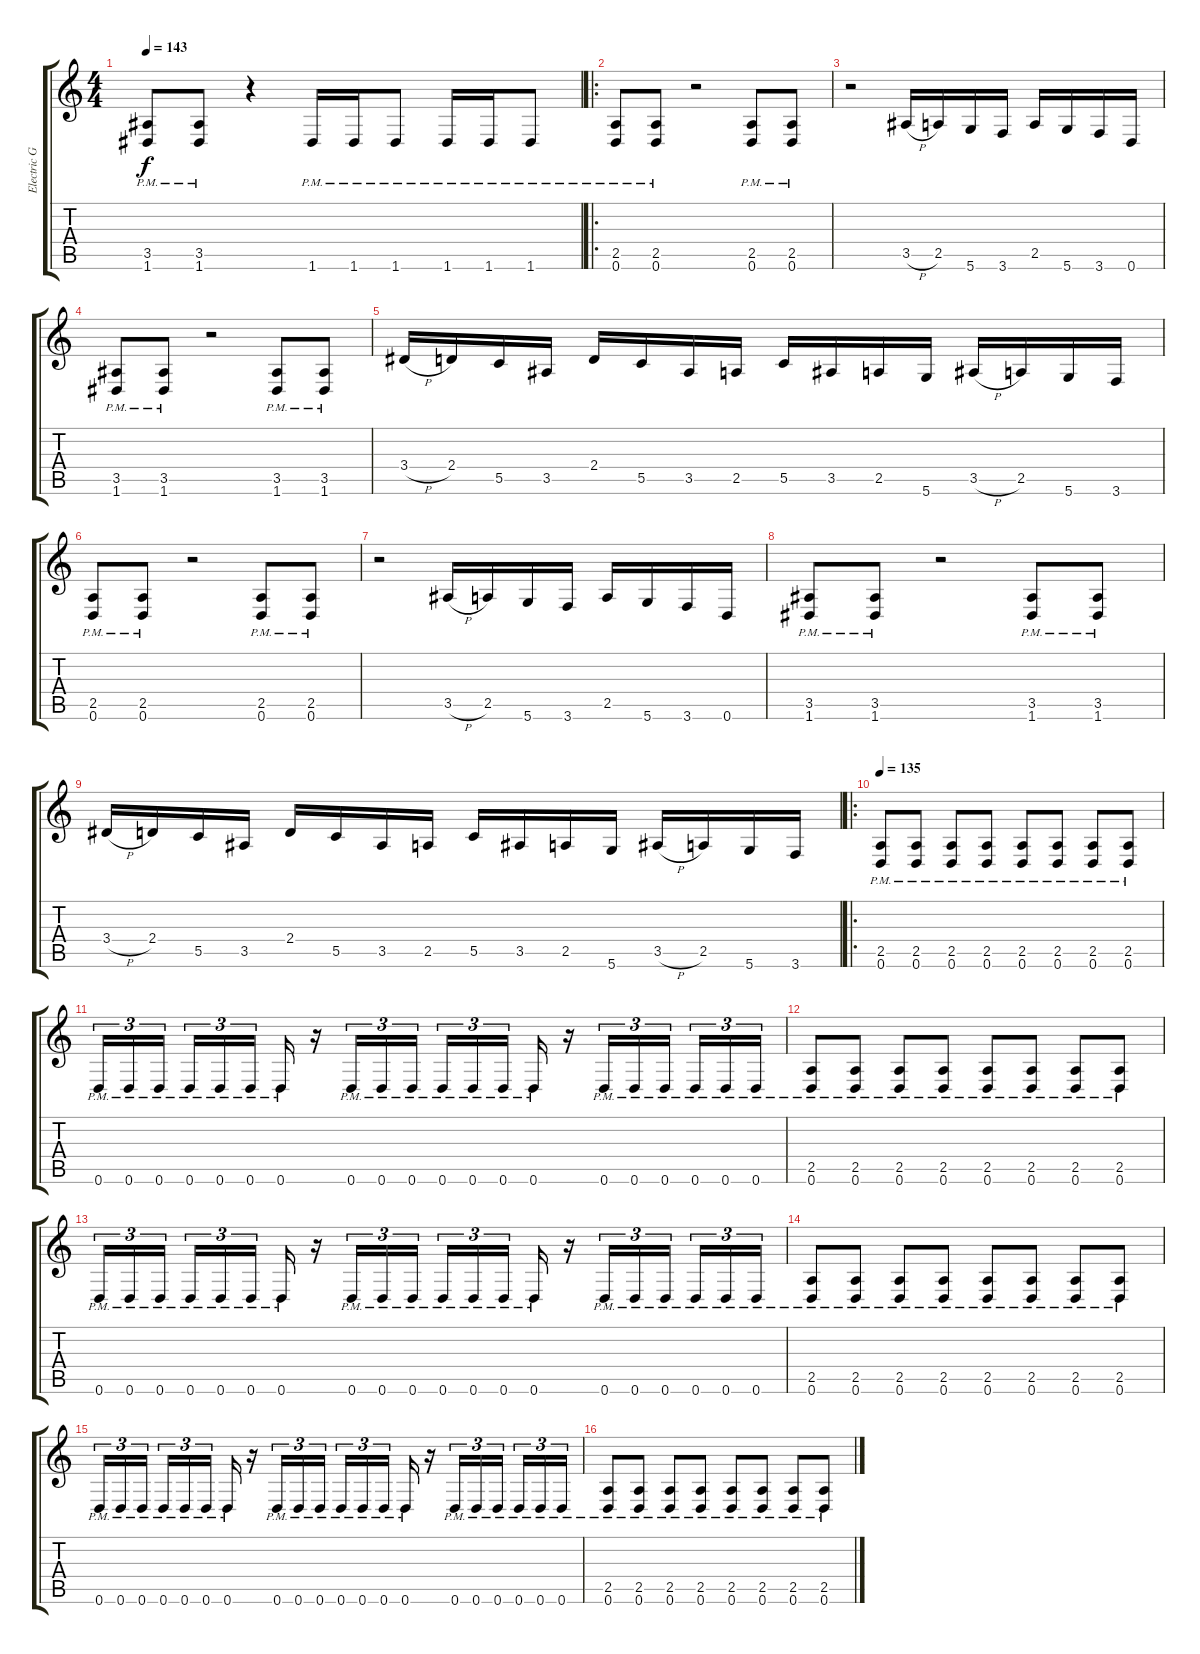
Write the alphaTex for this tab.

\track ("Electric Guitar" "Electric G") {instrument distortionguitar}
\staff {score tabs}
\tuning (D4 A3 F3 C3 G2 D2) {hide}
\ts (4 4)
\tempo 143
\clef g2
\ks c
(3.5{pm} 1.6{pm}).8{dy f} (3.5{pm} 1.6{pm}).8 r.4 1.6{pm}.16 1.6{pm}.16 1.6{pm}.8 1.6{pm}.16 1.6{pm}.16 1.6{pm}.8 |
\ro
(2.5{pm} 0.6{pm}).8 (2.5{pm} 0.6{pm}).8 r.2 (2.5{pm} 0.6{pm}).8 (2.5{pm} 0.6{pm}).8 |
r.2 3.5{h}.16 2.5.16 5.6.16 3.6.16 2.5.16 5.6.16 3.6.16 0.6.16 |
(3.5{pm} 1.6{pm}).8 (3.5{pm} 1.6{pm}).8 r.2 (3.5{pm} 1.6{pm}).8 (3.5{pm} 1.6{pm}).8 |
3.4{h}.16 2.4.16 5.5.16 3.5.16 2.4.16 5.5.16 3.5.16 2.5.16 5.5.16 3.5.16 2.5.16 5.6.16 3.5{h}.16 2.5.16 5.6.16 3.6.16 |
(2.5{pm} 0.6{pm}).8 (2.5{pm} 0.6{pm}).8 r.2 (2.5{pm} 0.6{pm}).8 (2.5{pm} 0.6{pm}).8 |
r.2 3.5{h}.16 2.5.16 5.6.16 3.6.16 2.5.16 5.6.16 3.6.16 0.6.16 |
(3.5{pm} 1.6{pm}).8 (3.5{pm} 1.6{pm}).8 r.2 (3.5{pm} 1.6{pm}).8 (3.5{pm} 1.6{pm}).8 |
3.4{h}.16 2.4.16 5.5.16 3.5.16 2.4.16 5.5.16 3.5.16 2.5.16 5.5.16 3.5.16 2.5.16 5.6.16 3.5{h}.16 2.5.16 5.6.16 3.6.16 |
\ro
\tempo 135
(2.5{pm} 0.6{pm}).8 (2.5{pm} 0.6{pm}).8 (2.5{pm} 0.6{pm}).8 (2.5{pm} 0.6{pm}).8 (2.5{pm} 0.6{pm}).8 (2.5{pm} 0.6{pm}).8 (2.5{pm} 0.6{pm}).8 (2.5{pm} 0.6{pm}).8 |
0.6{pm}.16{tu (3 2)} 0.6{pm}.16{tu (3 2)} 0.6{pm}.16{tu (3 2) beam splitsecondary} 0.6{pm}.16{tu (3 2)} 0.6{pm}.16{tu (3 2)} 0.6{pm}.16{tu (3 2)} 0.6{pm}.16 r.16 0.6{pm}.16{tu (3 2)} 0.6{pm}.16{tu (3 2)} 0.6{pm}.16{tu (3 2)} 0.6{pm}.16{tu (3 2)} 0.6{pm}.16{tu (3 2)} 0.6{pm}.16{tu (3 2) beam splitsecondary} 0.6{pm}.16 r.16 0.6{pm}.16{tu (3 2)} 0.6{pm}.16{tu (3 2)} 0.6{pm}.16{tu (3 2) beam splitsecondary} 0.6{pm}.16{tu (3 2)} 0.6{pm}.16{tu (3 2)} 0.6{pm}.16{tu (3 2)} |
(2.5{pm} 0.6{pm}).8 (2.5{pm} 0.6{pm}).8 (2.5{pm} 0.6{pm}).8 (2.5{pm} 0.6{pm}).8 (2.5{pm} 0.6{pm}).8 (2.5{pm} 0.6{pm}).8 (2.5{pm} 0.6{pm}).8 (2.5{pm} 0.6{pm}).8 |
0.6{pm}.16{tu (3 2)} 0.6{pm}.16{tu (3 2)} 0.6{pm}.16{tu (3 2) beam splitsecondary} 0.6{pm}.16{tu (3 2)} 0.6{pm}.16{tu (3 2)} 0.6{pm}.16{tu (3 2)} 0.6{pm}.16 r.16 0.6{pm}.16{tu (3 2)} 0.6{pm}.16{tu (3 2)} 0.6{pm}.16{tu (3 2)} 0.6{pm}.16{tu (3 2)} 0.6{pm}.16{tu (3 2)} 0.6{pm}.16{tu (3 2) beam splitsecondary} 0.6{pm}.16 r.16 0.6{pm}.16{tu (3 2)} 0.6{pm}.16{tu (3 2)} 0.6{pm}.16{tu (3 2) beam splitsecondary} 0.6{pm}.16{tu (3 2)} 0.6{pm}.16{tu (3 2)} 0.6{pm}.16{tu (3 2)} |
(2.5{pm} 0.6{pm}).8 (2.5{pm} 0.6{pm}).8 (2.5{pm} 0.6{pm}).8 (2.5{pm} 0.6{pm}).8 (2.5{pm} 0.6{pm}).8 (2.5{pm} 0.6{pm}).8 (2.5{pm} 0.6{pm}).8 (2.5{pm} 0.6{pm}).8 |
0.6{pm}.16{tu (3 2)} 0.6{pm}.16{tu (3 2)} 0.6{pm}.16{tu (3 2) beam splitsecondary} 0.6{pm}.16{tu (3 2)} 0.6{pm}.16{tu (3 2)} 0.6{pm}.16{tu (3 2)} 0.6{pm}.16 r.16 0.6{pm}.16{tu (3 2)} 0.6{pm}.16{tu (3 2)} 0.6{pm}.16{tu (3 2)} 0.6{pm}.16{tu (3 2)} 0.6{pm}.16{tu (3 2)} 0.6{pm}.16{tu (3 2) beam splitsecondary} 0.6{pm}.16 r.16 0.6{pm}.16{tu (3 2)} 0.6{pm}.16{tu (3 2)} 0.6{pm}.16{tu (3 2) beam splitsecondary} 0.6{pm}.16{tu (3 2)} 0.6{pm}.16{tu (3 2)} 0.6{pm}.16{tu (3 2)} |
(2.5{pm} 0.6{pm}).8 (2.5{pm} 0.6{pm}).8 (2.5{pm} 0.6{pm}).8 (2.5{pm} 0.6{pm}).8 (2.5{pm} 0.6{pm}).8 (2.5{pm} 0.6{pm}).8 (2.5{pm} 0.6{pm}).8 (2.5{pm} 0.6{pm}).8
